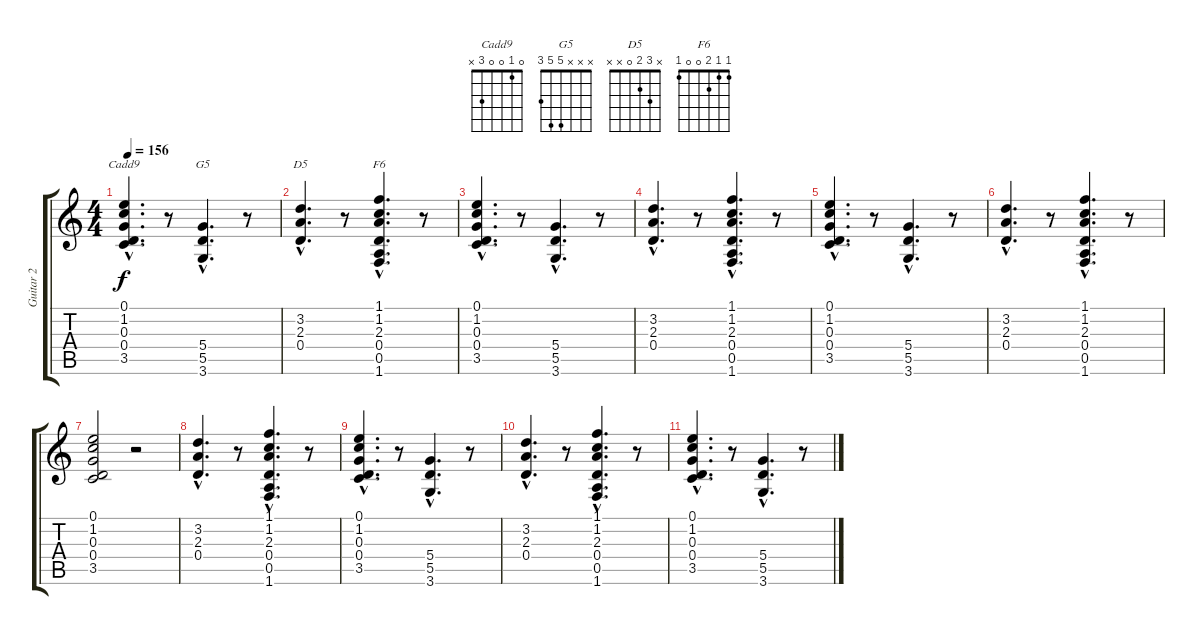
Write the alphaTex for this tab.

\track ("Guitar 2" "Guitar 2") {instrument electricguitarclean}
\staff {score tabs}
\tuning (E4 B3 G3 D3 A2 E2) {hide}
\chord ("Cadd9" 0 1 0 0 3 x)
\chord ("G5" x x x 5 5 3)
\chord ("D5" x 3 2 0 x x)
\chord ("F6" 1 1 2 0 0 1)
\ts (4 4)
\tempo 156
\clef g2
\ks c
(0.1{hac} 1.2{hac} 0.3{hac} 0.4{hac} 3.5{hac}).4{d ch "Cadd9" dy f} r.8 (5.4{hac} 5.5{hac} 3.6{hac}).4{d ch "G5"} r.8 |
(3.2{hac} 2.3{hac} 0.4{hac}).4{d ch "D5"} r.8 (1.1{hac} 1.2{hac} 2.3{hac} 0.4{hac} 0.5{hac} 1.6{hac}).4{d ch "F6"} r.8 |
(0.1{hac} 1.2{hac} 0.3{hac} 0.4{hac} 3.5{hac}).4{d} r.8 (5.4{hac} 5.5{hac} 3.6{hac}).4{d} r.8 |
(3.2{hac} 2.3{hac} 0.4{hac}).4{d} r.8 (1.1{hac} 1.2{hac} 2.3{hac} 0.4{hac} 0.5{hac} 1.6{hac}).4{d} r.8 |
(0.1{hac} 1.2{hac} 0.3{hac} 0.4{hac} 3.5{hac}).4{d} r.8 (5.4{hac} 5.5{hac} 3.6{hac}).4{d} r.8 |
(3.2{hac} 2.3{hac} 0.4{hac}).4{d} r.8 (1.1{hac} 1.2{hac} 2.3{hac} 0.4{hac} 0.5{hac} 1.6{hac}).4{d} r.8 |
(0.1 1.2 0.3 0.4 3.5).2 r.2 |
(3.2{hac} 2.3{hac} 0.4{hac}).4{d} r.8 (1.1{hac} 1.2{hac} 2.3{hac} 0.4{hac} 0.5{hac} 1.6{hac}).4{d} r.8 |
(0.1{hac} 1.2{hac} 0.3{hac} 0.4{hac} 3.5{hac}).4{d} r.8 (5.4{hac} 5.5{hac} 3.6{hac}).4{d} r.8 |
(3.2{hac} 2.3{hac} 0.4{hac}).4{d} r.8 (1.1{hac} 1.2{hac} 2.3{hac} 0.4{hac} 0.5{hac} 1.6{hac}).4{d} r.8 |
(0.1{hac} 1.2{hac} 0.3{hac} 0.4{hac} 3.5{hac}).4{d} r.8 (5.4{hac} 5.5{hac} 3.6{hac}).4{d} r.8
